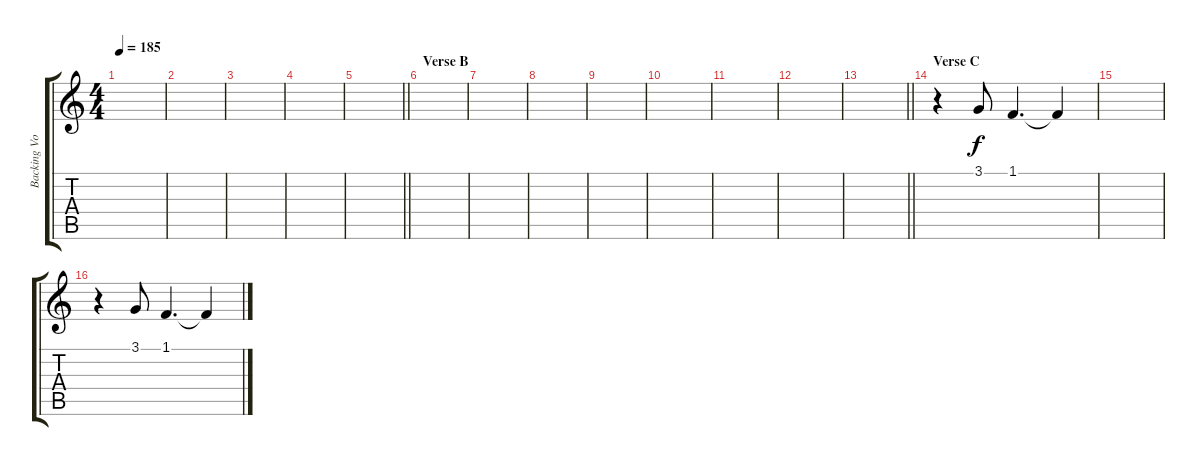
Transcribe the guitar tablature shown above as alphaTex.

\track ("Backing Vocals" "Backing Vo") {instrument lead6voice}
\staff {score tabs}
\tuning (E4 B3 G3 D3 A2 D2) {hide}
\ts (4 4)
\tempo 185
\clef g2
\ks c
|
|
|
|
\barLineRight lightlight
|
\section ("" "Verse B")
|
|
|
|
|
|
|
\barLineRight lightlight
|
\section ("" "Verse C")
r.4{volume 13} 3.1.8 1.1.4{d} 1.1{t}.4 |
|
r.4 3.1.8 1.1.4{d} 1.1{t}.4
